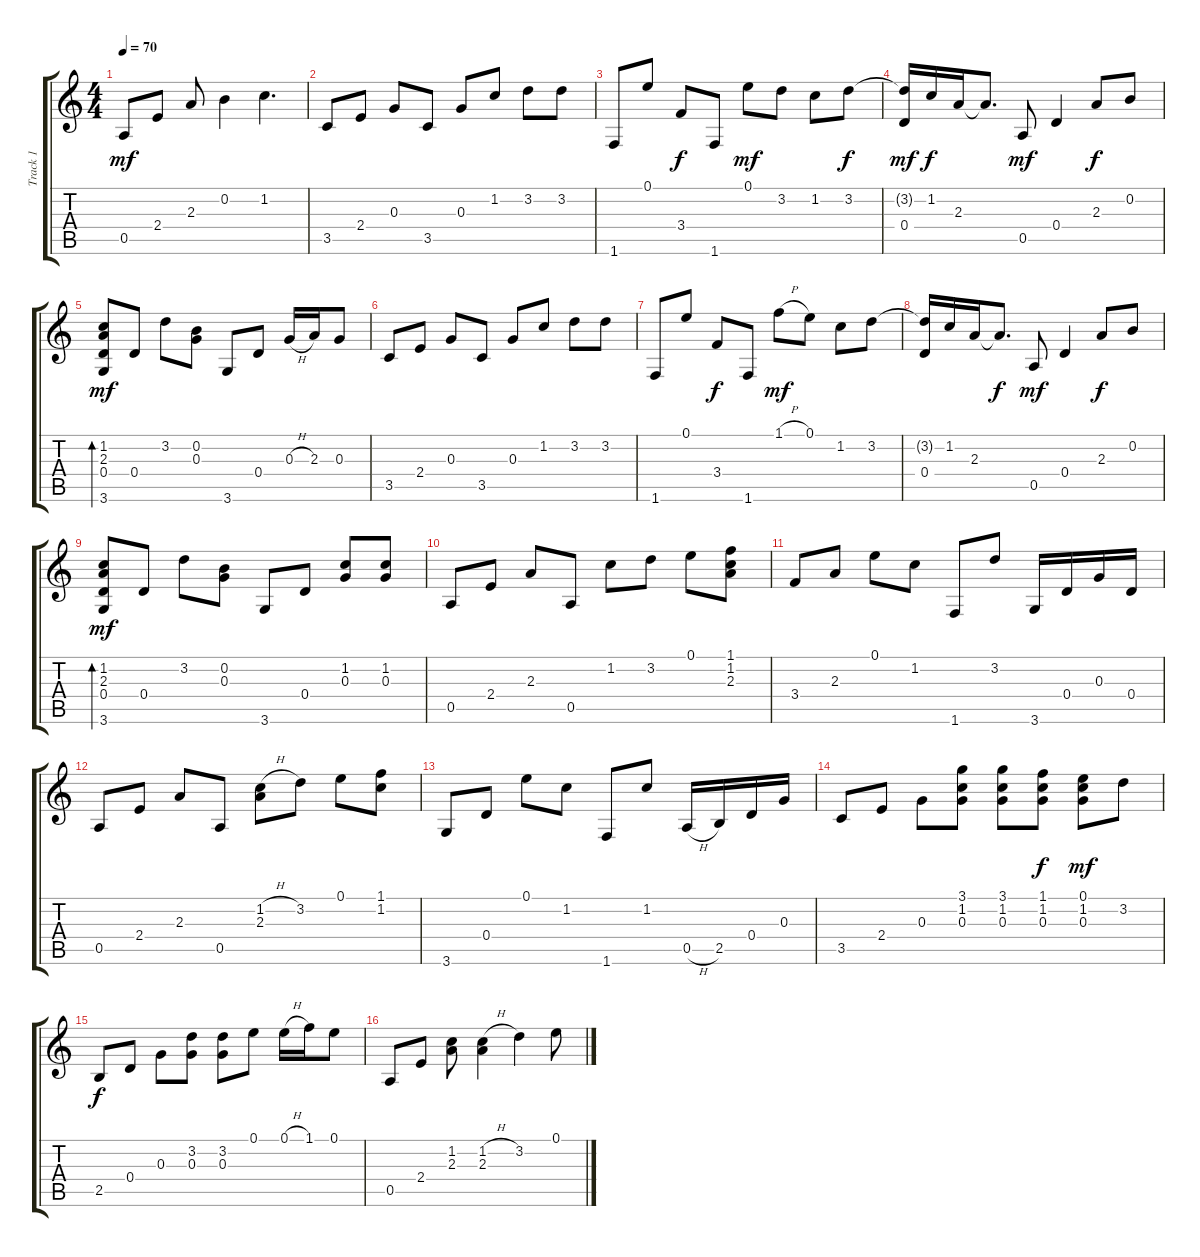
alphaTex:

\track ("Track 1" "Track 1") {instrument acousticguitarsteel}
\staff {score tabs}
\tuning (E4 B3 G3 D3 A2 E2) {hide}
\ts (4 4)
\tempo 70
\clef g2
\ks c
0.5.8{dy mf} 2.4.8 2.3.8 0.2.4 1.2.4{d} |
3.5.8 2.4.8 0.3.8 3.5.8 0.3.8 1.2.8 3.2.8 3.2.8 |
1.6.8 0.1.8 3.4.8{dy f} 1.6.8 0.1.8{dy mf} 3.2.8 1.2.8 3.2.8{dy f} |
(3.2{t} 0.4).16{dy mf} 1.2.16{dy f} 2.3.16 2.3{t}.8{d} 0.5.8{dy mf} 0.4.4 2.3.8{dy f} 0.2.8 |
(1.2 2.3 0.4 3.6).8{bd 60 dy mf} 0.4.8 3.2.8 (0.2 0.3).8 3.6.8 0.4.8 0.3{h}.16 2.3.16 0.3.8 |
3.5.8 2.4.8 0.3.8 3.5.8 0.3.8 1.2.8 3.2.8 3.2.8 |
1.6.8 0.1.8 3.4.8{dy f} 1.6.8 1.1{h}.8{dy mf} 0.1.8 1.2.8 3.2.8 |
(3.2{t} 0.4).16 1.2.16 2.3.16 2.3{t}.8{d dy f} 0.5.8{dy mf} 0.4.4 2.3.8{dy f} 0.2.8 |
(1.2 2.3 0.4 3.6).8{bd 120 dy mf} 0.4.8 3.2.8 (0.2 0.3).8 3.6.8 0.4.8 (1.2 0.3).8 (1.2 0.3).8 |
0.5.8 2.4.8 2.3.8 0.5.8 1.2.8 3.2.8 0.1.8 (1.1 1.2 2.3).8 |
3.4.8 2.3.8 0.1.8 1.2.8 1.6.8 3.2.8 3.6.16 0.4.16 0.3.16 0.4.16 |
0.5.8 2.4.8 2.3.8 0.5.8 (1.2{h} 2.3).8 3.2.8 0.1.8 (1.1 1.2).8 |
3.6.8 0.4.8 0.1.8 1.2.8 1.6.8 1.2.8 0.5{h}.16 2.5.16 0.4.16 0.3.16 |
3.5.8 2.4.8 0.3.8 (3.1 1.2 0.3).8 (3.1 1.2 0.3).8 (1.1 1.2 0.3).8{dy f} (0.1 1.2 0.3).8{dy mf} 3.2.8 |
2.5.8{dy f} 0.4.8 0.3.8 (3.2 0.3).8 (3.2 0.3).8 0.1.8 0.1{h}.16 1.1.16 0.1.8 |
0.5.8 2.4.8 (1.2 2.3).8 (1.2{h} 2.3).4 3.2.4 0.1.8
